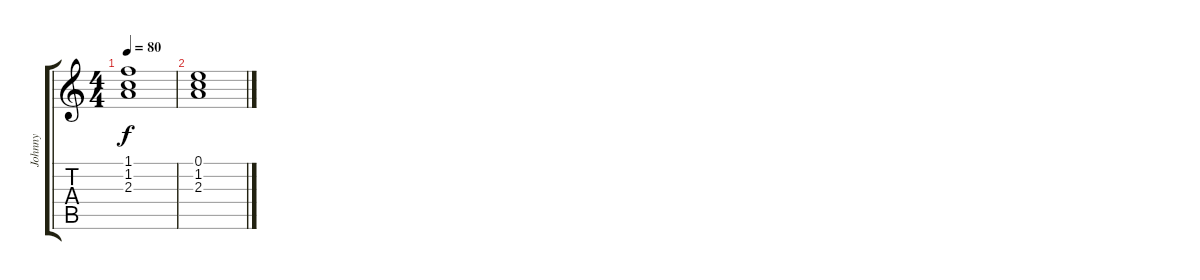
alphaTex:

\track ("Johnny" "Johnny") {instrument distortionguitar}
\staff {score tabs}
\tuning (E4 B3 G3 D3 A2 E2) {hide}
\ts (4 4)
\tempo 80
\clef g2
\ks c
(1.1 1.2 2.3).1{dy f} |
(0.1 1.2 2.3).1
